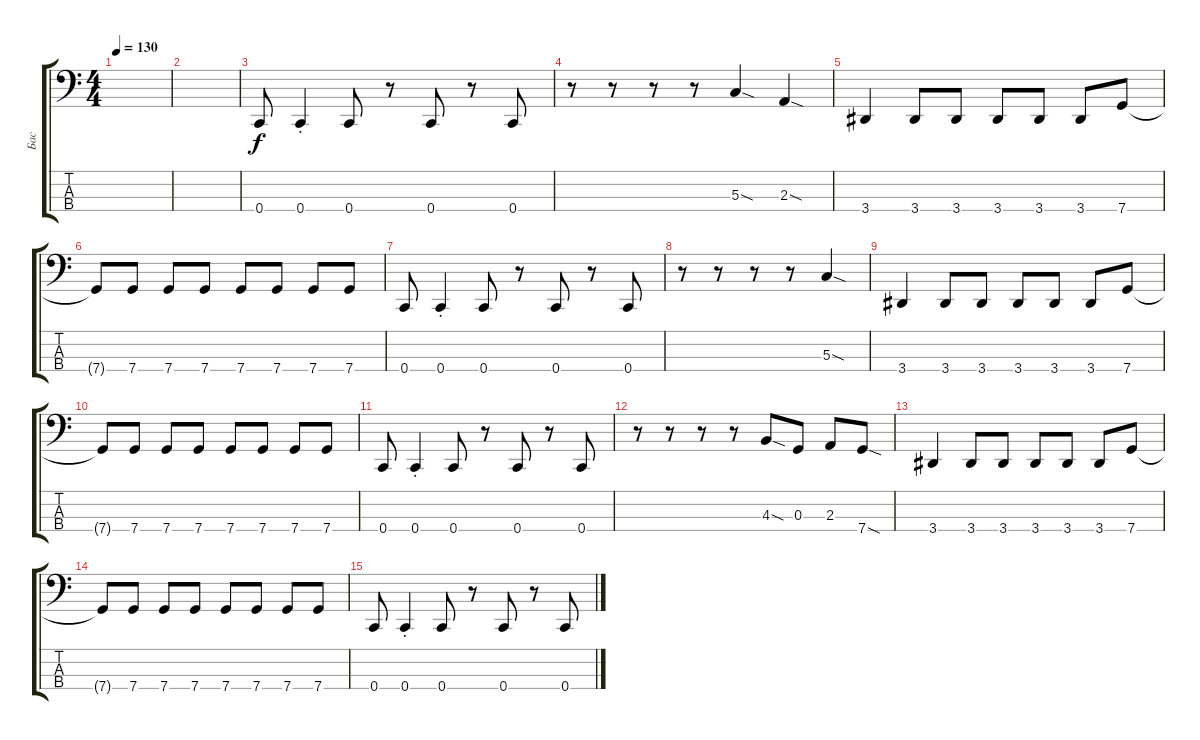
\track ("Бас" "Бас") {instrument electricbasspick}
\staff {score tabs}
\tuning (F2 C2 G1 C1) {hide}
\ts (4 4)
\tempo 130
\clef f4
\ks c
|
|
0.4.8 0.4{st}.4 0.4.8 r.8 0.4.8 r.8 0.4.8 |
r.8 r.8 r.8 r.8 5.3{sod}.4 2.3{sod}.4 |
3.4.4 3.4.8 3.4.8 3.4.8 3.4.8 3.4.8 7.4.8 |
7.4{t}.8 7.4.8 7.4.8 7.4.8 7.4.8 7.4.8 7.4.8 7.4.8 |
0.4.8 0.4{st}.4 0.4.8 r.8 0.4.8 r.8 0.4.8 |
r.8 r.8 r.8 r.8 5.3{sod}.4 |
3.4.4 3.4.8 3.4.8 3.4.8 3.4.8 3.4.8 7.4.8 |
7.4{t}.8 7.4.8 7.4.8 7.4.8 7.4.8 7.4.8 7.4.8 7.4.8 |
0.4.8 0.4{st}.4 0.4.8 r.8 0.4.8 r.8 0.4.8 |
r.8 r.8 r.8 r.8 4.3{sod}.8 0.3.8 2.3.8 7.4{sod}.8 |
3.4.4 3.4.8 3.4.8 3.4.8 3.4.8 3.4.8 7.4.8 |
7.4{t}.8 7.4.8 7.4.8 7.4.8 7.4.8 7.4.8 7.4.8 7.4.8 |
0.4.8 0.4{st}.4 0.4.8 r.8 0.4.8 r.8 0.4.8
